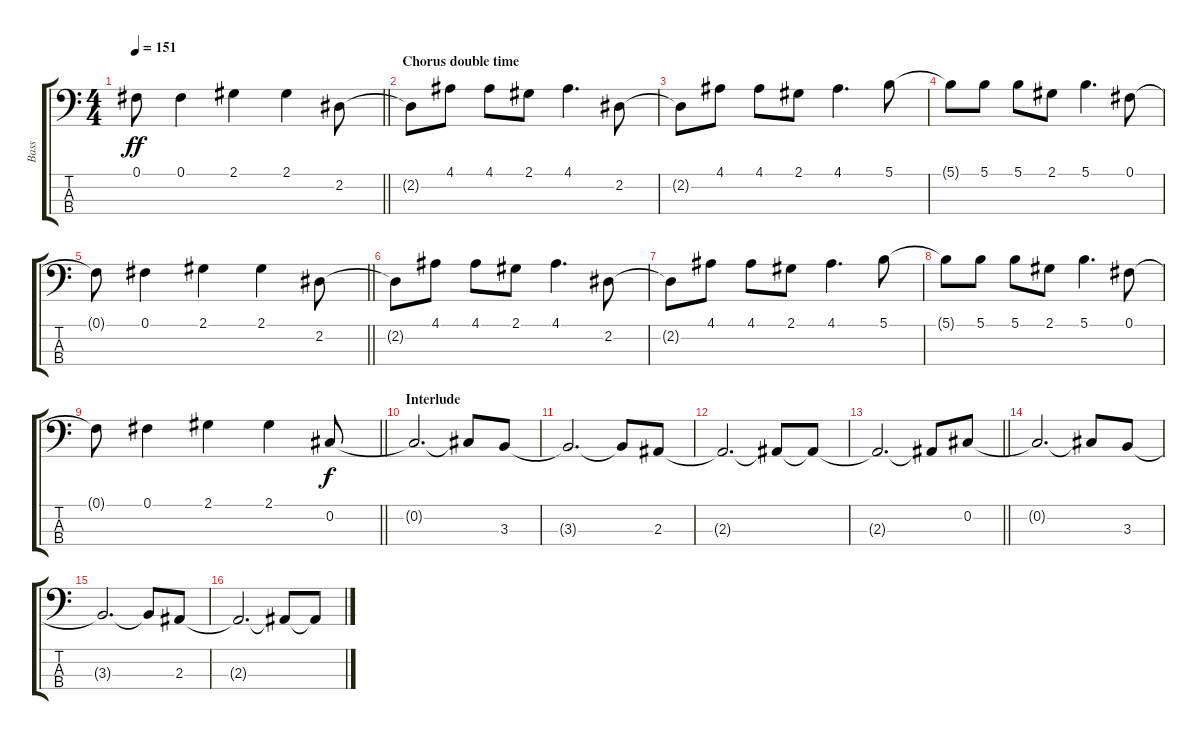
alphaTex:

\track ("Bass" "Bass") {instrument electricbassfinger}
\staff {score tabs}
\tuning (Gb2 Db2 Ab1 Eb1) {hide}
\ts (4 4)
\tempo 151
\clef f4
\barLineRight lightlight
\ks c
0.1{t}.8{dy ff} 0.1.4 2.1.4 2.1.4 2.2.8 |
\section ("" "Chorus double time")
2.2{t}.8 4.1.8 4.1.8 2.1.8 4.1.4{d} 2.2.8 |
2.2{t}.8 4.1.8 4.1.8 2.1.8 4.1.4{d} 5.1.8 |
5.1{t}.8 5.1.8 5.1.8 2.1.8 5.1.4{d} 0.1.8 |
\barLineRight lightlight
0.1{t}.8 0.1.4 2.1.4 2.1.4 2.2.8 |
2.2{t}.8 4.1.8 4.1.8 2.1.8 4.1.4{d} 2.2.8 |
2.2{t}.8 4.1.8 4.1.8 2.1.8 4.1.4{d} 5.1.8 |
5.1{t}.8 5.1.8 5.1.8 2.1.8 5.1.4{d} 0.1.8 |
\barLineRight lightlight
0.1{t}.8 0.1.4 2.1.4 2.1.4 0.2.8{dy f} |
\section ("" "Interlude")
0.2{t}.2{d} 0.2{t}.8 3.3.8 |
3.3{t}.2{d} 3.3{t}.8 2.3.8 |
2.3{t}.2{d} 2.3{t}.8 2.3{t}.8 |
\barLineRight lightlight
2.3{t}.2{d} 2.3{t}.8 0.2.8 |
0.2{t}.2{d} 0.2{t}.8 3.3.8 |
3.3{t}.2{d} 3.3{t}.8 2.3.8 |
2.3{t}.2{d} 2.3{t}.8 2.3{t}.8
